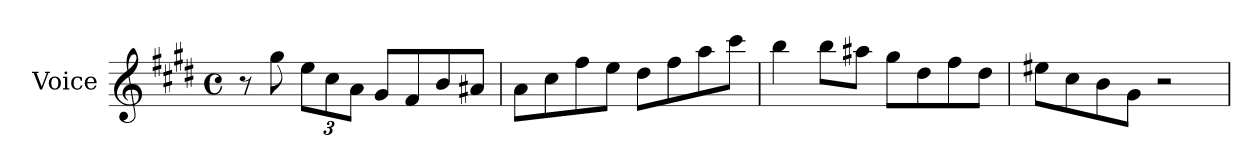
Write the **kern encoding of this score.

**kern
*part1
*staff1
*I"Voice
*I'Voice
*clefG2
*k[f#c#g#d#]
*M4/4
*met(c)
=1
8r
8gg#\
12ee\L
12cc#\
12a\J
8g#/L
8f#/
8b/
8a#X/J
=2
8a\L
8cc#\
8ff#\
8ee\J
8dd#\L
8ff#\
8aa\
8ccc#\J
=3
4bb\
8bb\L
8aa#X\J
8gg#\L
8dd#\
8ff#\
8dd#\J
=4
8ee#X\L
8cc#\
8b\
8g#\J
2rcc
=
*-
